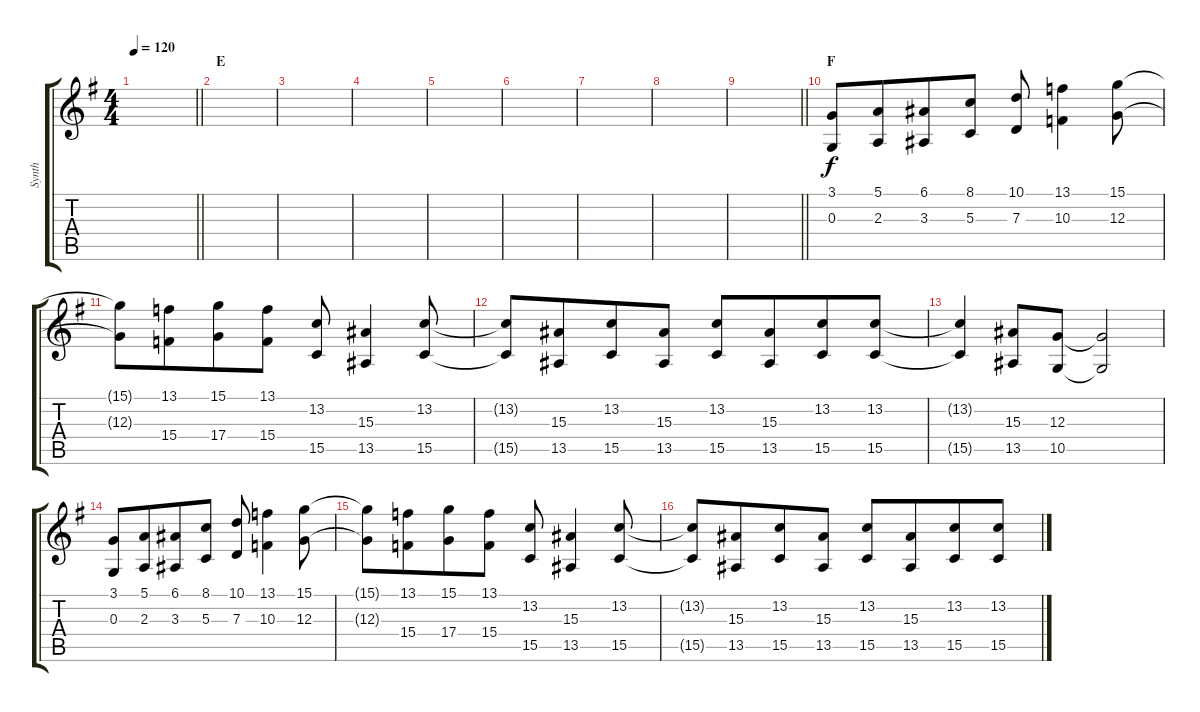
\track ("Synth" "Synth") {instrument synthstrings1}
\staff {score tabs}
\tuning (E4 B3 G3 D3 A2 E2) {hide}
\ts (4 4)
\tempo 120
\clef g2
\barLineRight lightlight
\ks g
|
\section ("" "E")
|
|
|
|
|
|
|
\barLineRight lightlight
|
\section ("" "F")
(3.1 0.3).8{instrument lead8bassandlead} (5.1 2.3).8{beam merge} (6.1 3.3).8 (8.1 5.3).8{beam split} (10.1 7.3).8 (13.1 10.3).4 (15.1 12.3).8 |
(15.1{t} 12.3{t}).8 (13.1 15.4).8{beam merge} (15.1 17.4).8 (13.1 15.4).8{beam split} (13.2 15.5).8 (15.3 13.5).4 (13.2 15.5).8 |
(13.2{t} 15.5{t}).8 (15.3 13.5).8{beam merge} (13.2 15.5).8 (15.3 13.5).8{beam split} (13.2 15.5).8 (15.3 13.5).8{beam merge} (13.2 15.5).8 (13.2 15.5).8 |
(13.2{t} 15.5{t}).4 (15.3 13.5).8 (12.3 10.5).8 (12.3{t} 10.5{t}).2 |
(3.1 0.3).8 (5.1 2.3).8{beam merge} (6.1 3.3).8 (8.1 5.3).8{beam split} (10.1 7.3).8 (13.1 10.3).4 (15.1 12.3).8 |
(15.1{t} 12.3{t}).8 (13.1 15.4).8{beam merge} (15.1 17.4).8 (13.1 15.4).8{beam split} (13.2 15.5).8 (15.3 13.5).4 (13.2 15.5).8 |
(13.2{t} 15.5{t}).8 (15.3 13.5).8{beam merge} (13.2 15.5).8 (15.3 13.5).8{beam split} (13.2 15.5).8 (15.3 13.5).8{beam merge} (13.2 15.5).8 (13.2 15.5).8
